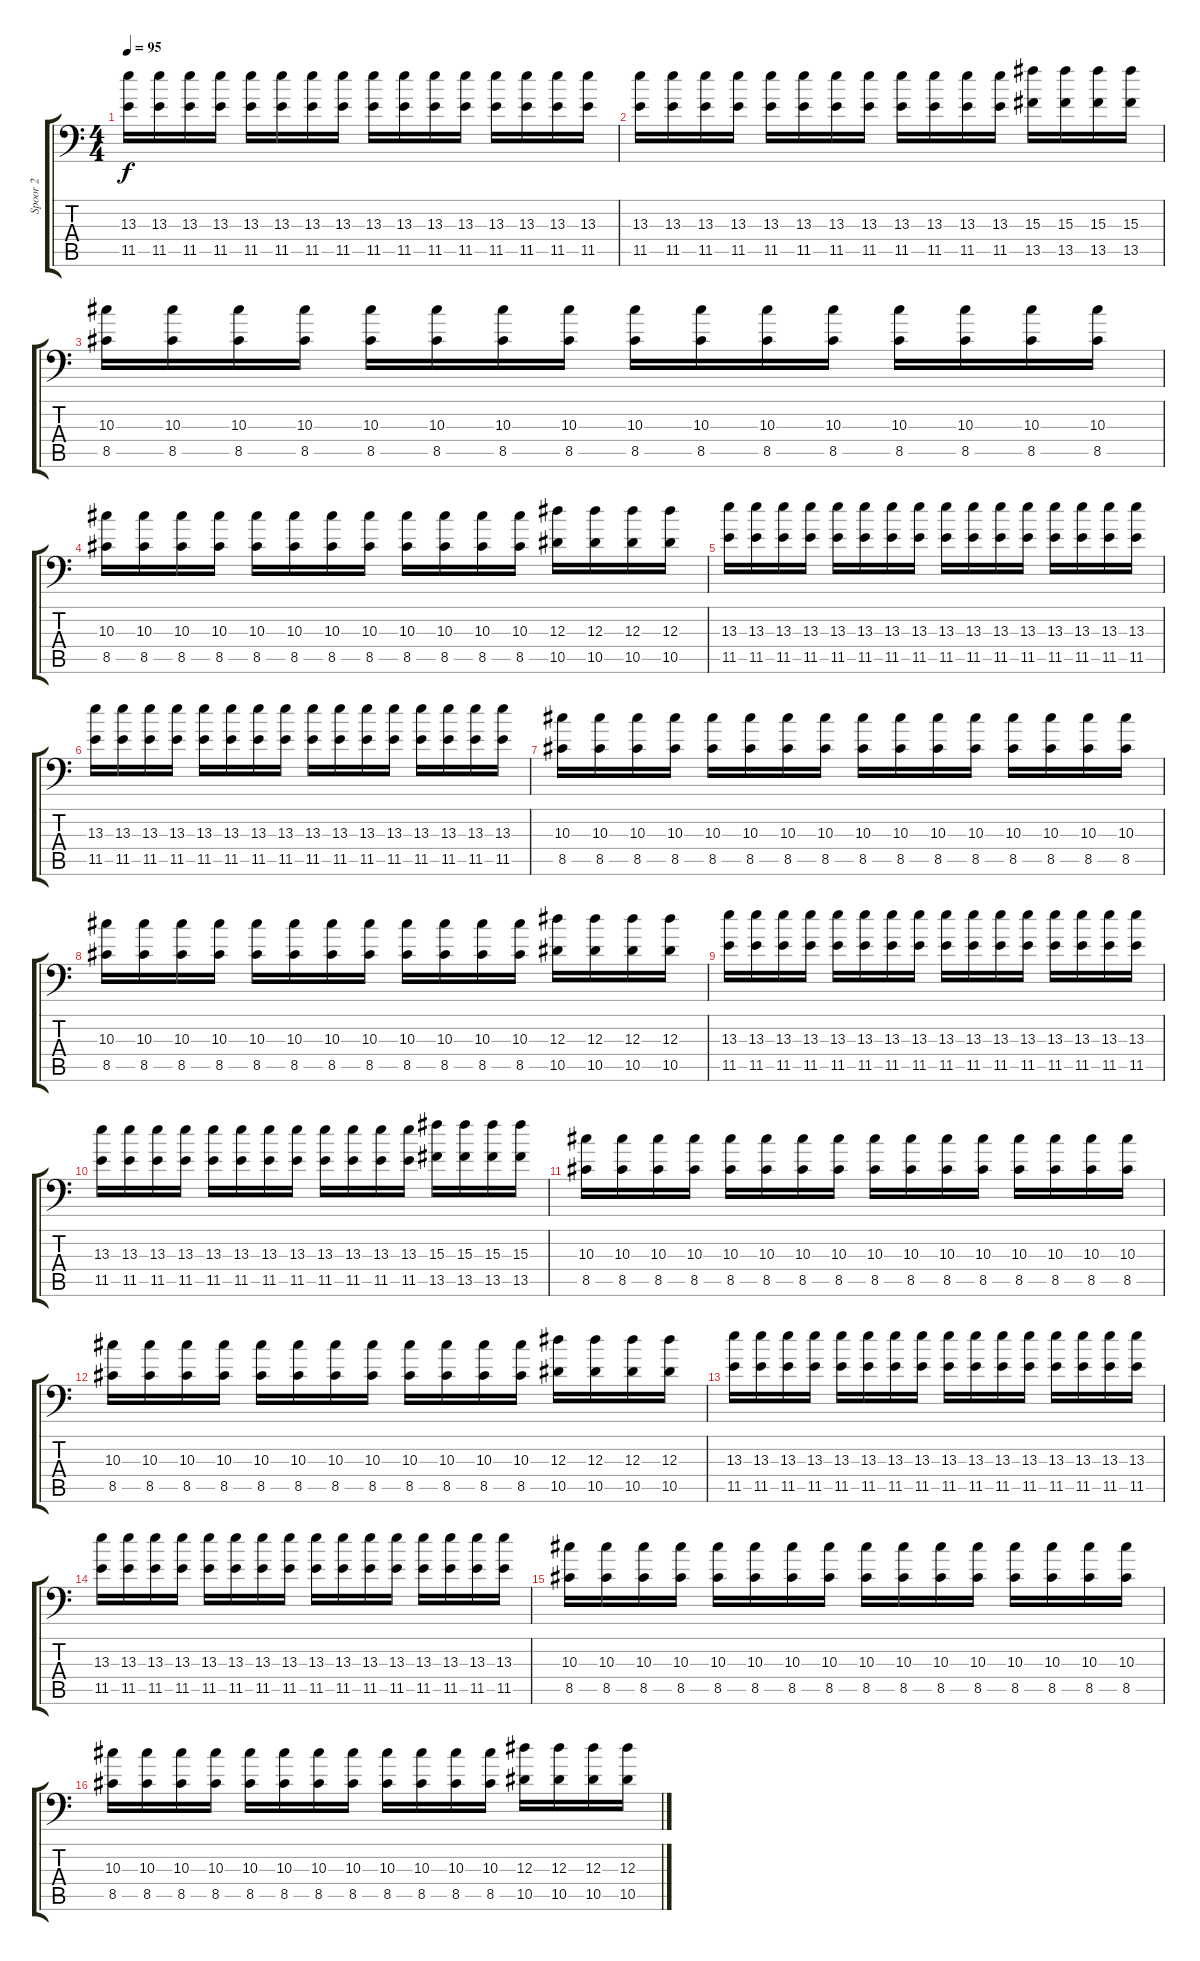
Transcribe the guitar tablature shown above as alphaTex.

\track ("Spoor 2" "Spoor 2") {instrument distortionguitar}
\staff {score tabs}
\tuning (C4 G3 Eb3 Bb2 F2 Bb1) {hide}
\ts (4 4)
\tempo 95
\clef f4
\ks c
(13.3 11.5).16{dy f} (13.3 11.5).16 (13.3 11.5).16 (13.3 11.5).16 (13.3 11.5).16 (13.3 11.5).16 (13.3 11.5).16 (13.3 11.5).16 (13.3 11.5).16 (13.3 11.5).16 (13.3 11.5).16 (13.3 11.5).16 (13.3 11.5).16 (13.3 11.5).16 (13.3 11.5).16 (13.3 11.5).16 |
(13.3 11.5).16 (13.3 11.5).16 (13.3 11.5).16 (13.3 11.5).16 (13.3 11.5).16 (13.3 11.5).16 (13.3 11.5).16 (13.3 11.5).16 (13.3 11.5).16 (13.3 11.5).16 (13.3 11.5).16 (13.3 11.5).16 (15.3 13.5).16 (15.3 13.5).16 (15.3 13.5).16 (15.3 13.5).16 |
(10.3 8.5).16 (10.3 8.5).16 (10.3 8.5).16 (10.3 8.5).16 (10.3 8.5).16 (10.3 8.5).16 (10.3 8.5).16 (10.3 8.5).16 (10.3 8.5).16 (10.3 8.5).16 (10.3 8.5).16 (10.3 8.5).16 (10.3 8.5).16 (10.3 8.5).16 (10.3 8.5).16 (10.3 8.5).16 |
(10.3 8.5).16 (10.3 8.5).16 (10.3 8.5).16 (10.3 8.5).16 (10.3 8.5).16 (10.3 8.5).16 (10.3 8.5).16 (10.3 8.5).16 (10.3 8.5).16 (10.3 8.5).16 (10.3 8.5).16 (10.3 8.5).16 (12.3 10.5).16 (12.3 10.5).16 (12.3 10.5).16 (12.3 10.5).16 |
(13.3 11.5).16 (13.3 11.5).16 (13.3 11.5).16 (13.3 11.5).16 (13.3 11.5).16 (13.3 11.5).16 (13.3 11.5).16 (13.3 11.5).16 (13.3 11.5).16 (13.3 11.5).16 (13.3 11.5).16 (13.3 11.5).16 (13.3 11.5).16 (13.3 11.5).16 (13.3 11.5).16 (13.3 11.5).16 |
(13.3 11.5).16 (13.3 11.5).16 (13.3 11.5).16 (13.3 11.5).16 (13.3 11.5).16 (13.3 11.5).16 (13.3 11.5).16 (13.3 11.5).16 (13.3 11.5).16 (13.3 11.5).16 (13.3 11.5).16 (13.3 11.5).16 (13.3 11.5).16 (13.3 11.5).16 (13.3 11.5).16 (13.3 11.5).16 |
(10.3 8.5).16 (10.3 8.5).16 (10.3 8.5).16 (10.3 8.5).16 (10.3 8.5).16 (10.3 8.5).16 (10.3 8.5).16 (10.3 8.5).16 (10.3 8.5).16 (10.3 8.5).16 (10.3 8.5).16 (10.3 8.5).16 (10.3 8.5).16 (10.3 8.5).16 (10.3 8.5).16 (10.3 8.5).16 |
(10.3 8.5).16 (10.3 8.5).16 (10.3 8.5).16 (10.3 8.5).16 (10.3 8.5).16 (10.3 8.5).16 (10.3 8.5).16 (10.3 8.5).16 (10.3 8.5).16 (10.3 8.5).16 (10.3 8.5).16 (10.3 8.5).16 (12.3 10.5).16 (12.3 10.5).16 (12.3 10.5).16 (12.3 10.5).16 |
(13.3 11.5).16 (13.3 11.5).16 (13.3 11.5).16 (13.3 11.5).16 (13.3 11.5).16 (13.3 11.5).16 (13.3 11.5).16 (13.3 11.5).16 (13.3 11.5).16 (13.3 11.5).16 (13.3 11.5).16 (13.3 11.5).16 (13.3 11.5).16 (13.3 11.5).16 (13.3 11.5).16 (13.3 11.5).16 |
(13.3 11.5).16 (13.3 11.5).16 (13.3 11.5).16 (13.3 11.5).16 (13.3 11.5).16 (13.3 11.5).16 (13.3 11.5).16 (13.3 11.5).16 (13.3 11.5).16 (13.3 11.5).16 (13.3 11.5).16 (13.3 11.5).16 (15.3 13.5).16 (15.3 13.5).16 (15.3 13.5).16 (15.3 13.5).16 |
(10.3 8.5).16 (10.3 8.5).16 (10.3 8.5).16 (10.3 8.5).16 (10.3 8.5).16 (10.3 8.5).16 (10.3 8.5).16 (10.3 8.5).16 (10.3 8.5).16 (10.3 8.5).16 (10.3 8.5).16 (10.3 8.5).16 (10.3 8.5).16 (10.3 8.5).16 (10.3 8.5).16 (10.3 8.5).16 |
(10.3 8.5).16 (10.3 8.5).16 (10.3 8.5).16 (10.3 8.5).16 (10.3 8.5).16 (10.3 8.5).16 (10.3 8.5).16 (10.3 8.5).16 (10.3 8.5).16 (10.3 8.5).16 (10.3 8.5).16 (10.3 8.5).16 (12.3 10.5).16 (12.3 10.5).16 (12.3 10.5).16 (12.3 10.5).16 |
(13.3 11.5).16 (13.3 11.5).16 (13.3 11.5).16 (13.3 11.5).16 (13.3 11.5).16 (13.3 11.5).16 (13.3 11.5).16 (13.3 11.5).16 (13.3 11.5).16 (13.3 11.5).16 (13.3 11.5).16 (13.3 11.5).16 (13.3 11.5).16 (13.3 11.5).16 (13.3 11.5).16 (13.3 11.5).16 |
(13.3 11.5).16 (13.3 11.5).16 (13.3 11.5).16 (13.3 11.5).16 (13.3 11.5).16 (13.3 11.5).16 (13.3 11.5).16 (13.3 11.5).16 (13.3 11.5).16 (13.3 11.5).16 (13.3 11.5).16 (13.3 11.5).16 (13.3 11.5).16 (13.3 11.5).16 (13.3 11.5).16 (13.3 11.5).16 |
(10.3 8.5).16 (10.3 8.5).16 (10.3 8.5).16 (10.3 8.5).16 (10.3 8.5).16 (10.3 8.5).16 (10.3 8.5).16 (10.3 8.5).16 (10.3 8.5).16 (10.3 8.5).16 (10.3 8.5).16 (10.3 8.5).16 (10.3 8.5).16 (10.3 8.5).16 (10.3 8.5).16 (10.3 8.5).16 |
(10.3 8.5).16 (10.3 8.5).16 (10.3 8.5).16 (10.3 8.5).16 (10.3 8.5).16 (10.3 8.5).16 (10.3 8.5).16 (10.3 8.5).16 (10.3 8.5).16 (10.3 8.5).16 (10.3 8.5).16 (10.3 8.5).16 (12.3 10.5).16 (12.3 10.5).16 (12.3 10.5).16 (12.3 10.5).16
